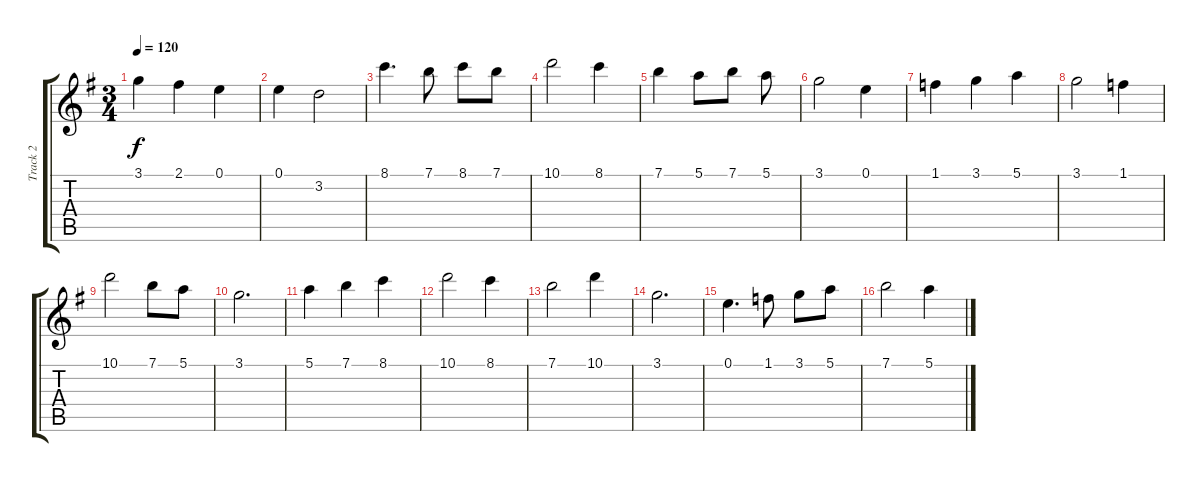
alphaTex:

\track ("Track 2" "Track 2") {instrument acousticguitarsteel}
\staff {score tabs}
\tuning (E4 B3 G3 D3 A2 E2) {hide}
\ts (3 4)
\tempo 120
\clef g2
\ks g
3.1.4{dy f} 2.1.4 0.1.4 |
0.1.4 3.2.2 |
8.1.4{d} 7.1.8 8.1.8 7.1.8 |
10.1.2 8.1.4 |
7.1.4 5.1.8 7.1.8 5.1.8 |
3.1.2 0.1.4 |
1.1.4 3.1.4 5.1.4 |
3.1.2 1.1.4 |
10.1.2 7.1.8 5.1.8 |
3.1.2{d} |
5.1.4 7.1.4 8.1.4 |
10.1.2 8.1.4 |
7.1.2 10.1.4 |
3.1.2{d} |
0.1.4{d} 1.1.8 3.1.8 5.1.8 |
7.1.2 5.1.4
